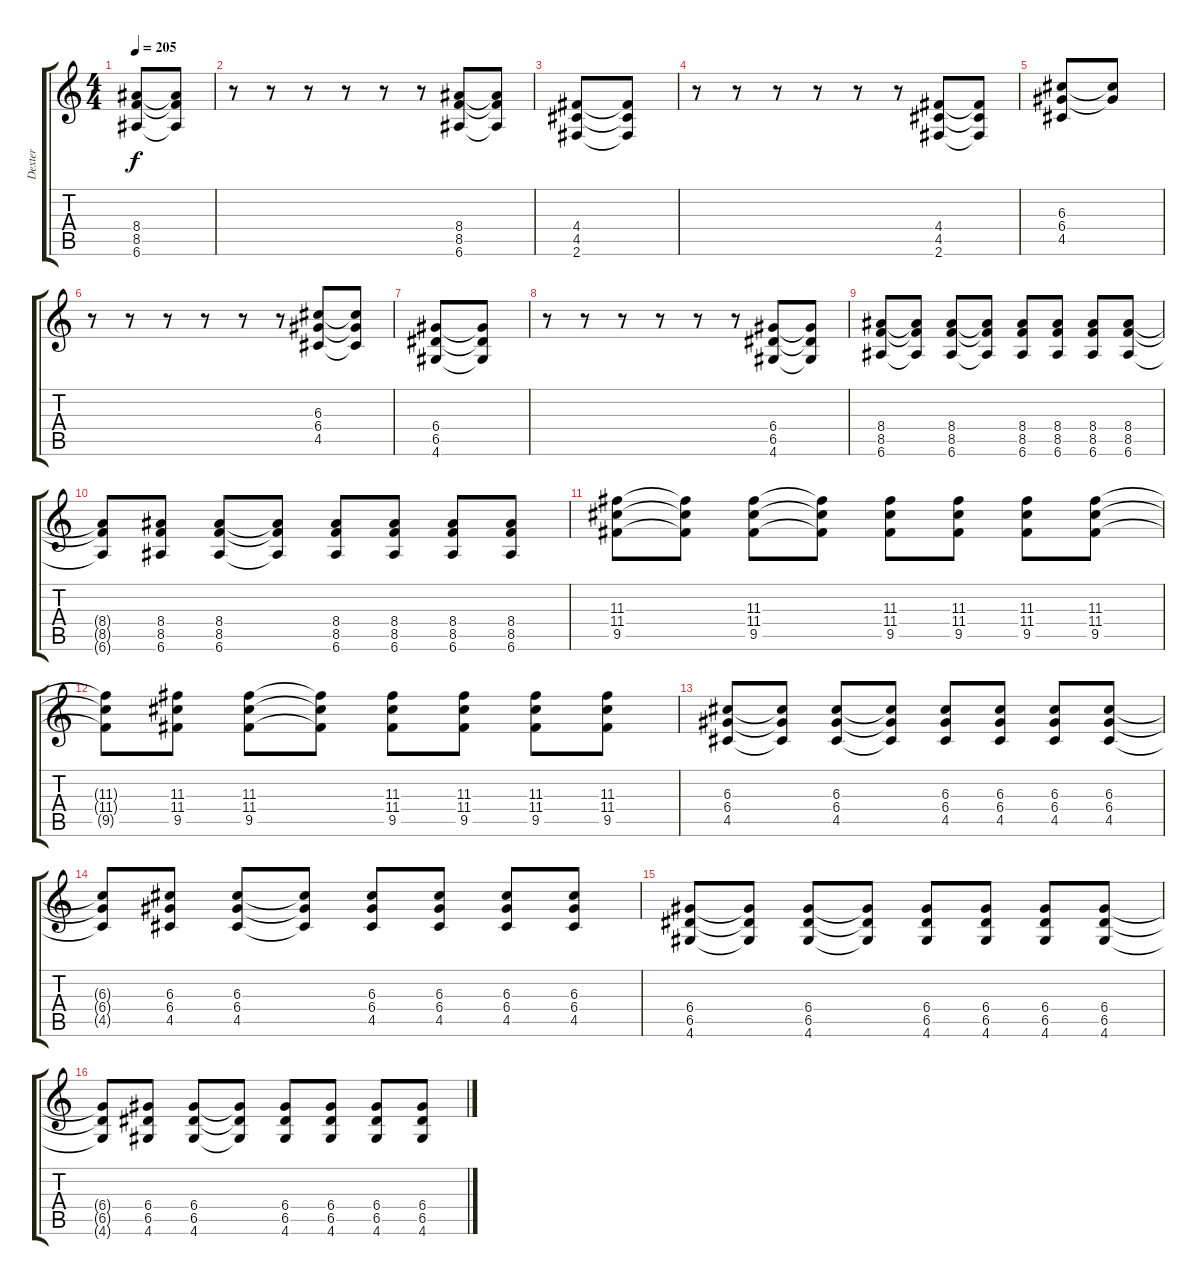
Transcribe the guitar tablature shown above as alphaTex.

\track ("Dexter" "Dexter") {instrument distortionguitar}
\staff {score tabs}
\tuning (E4 B3 G3 D3 A2 E2) {hide}
\ts (4 4)
\tempo 205
\clef g2
\ks c
(8.4 8.5 6.6).8{dy f} (8.4{t} 8.5{t} 6.6{t}).8 |
r.8 r.8 r.8 r.8 r.8 r.8 (8.4 8.5 6.6).8 (8.4{t} 8.5{t} 6.6{t}).8 |
(4.4 4.5 2.6).8 (4.4{t} 4.5{t} 2.6{t}).8 |
r.8 r.8 r.8 r.8 r.8 r.8 (4.4 4.5 2.6).8 (4.4{t} 4.5{t} 2.6{t}).8 |
(6.3 6.4 4.5).8 (6.3{t} 6.4{t}).8 |
r.8 r.8 r.8 r.8 r.8 r.8 (6.3 6.4 4.5).8 (6.3{t} 6.4{t} 4.5{t}).8 |
(6.4 6.5 4.6).8 (6.4{t} 6.5{t} 4.6{t}).8 |
r.8 r.8 r.8 r.8 r.8 r.8 (6.4 6.5 4.6).8 (6.4{t} 6.5{t} 4.6{t}).8 |
(8.4 8.5 6.6).8{volume 16} (8.4{t} 8.5{t} 6.6{t}).8 (8.4 8.5 6.6).8 (8.4{t} 8.5{t} 6.6{t}).8 (8.4 8.5 6.6).8 (8.4 8.5 6.6).8 (8.4 8.5 6.6).8 (8.4 8.5 6.6).8 |
(8.4{t} 8.5{t} 6.6{t}).8 (8.4 8.5 6.6).8 (8.4 8.5 6.6).8 (8.4{t} 8.5{t} 6.6{t}).8 (8.4 8.5 6.6).8 (8.4 8.5 6.6).8 (8.4 8.5 6.6).8 (8.4 8.5 6.6).8 |
(11.3 11.4 9.5).8 (11.3{t} 11.4{t} 9.5{t}).8 (11.3 11.4 9.5).8 (11.3{t} 11.4{t} 9.5{t}).8 (11.3 11.4 9.5).8 (11.3 11.4 9.5).8 (11.3 11.4 9.5).8 (11.3 11.4 9.5).8 |
(11.3{t} 11.4{t} 9.5{t}).8 (11.3 11.4 9.5).8 (11.3 11.4 9.5).8 (11.3{t} 11.4{t} 9.5{t}).8 (11.3 11.4 9.5).8 (11.3 11.4 9.5).8 (11.3 11.4 9.5).8 (11.3 11.4 9.5).8 |
(6.3 6.4 4.5).8 (6.3{t} 6.4{t} 4.5{t}).8 (6.3 6.4 4.5).8 (6.3{t} 6.4{t} 4.5{t}).8 (6.3 6.4 4.5).8 (6.3 6.4 4.5).8 (6.3 6.4 4.5).8 (6.3 6.4 4.5).8 |
(6.3{t} 6.4{t} 4.5{t}).8 (6.3 6.4 4.5).8 (6.3 6.4 4.5).8 (6.3{t} 6.4{t} 4.5{t}).8 (6.3 6.4 4.5).8 (6.3 6.4 4.5).8 (6.3 6.4 4.5).8 (6.3 6.4 4.5).8 |
(6.4 6.5 4.6).8 (6.4{t} 6.5{t} 4.6{t}).8 (6.4 6.5 4.6).8 (6.4{t} 6.5{t} 4.6{t}).8 (6.4 6.5 4.6).8 (6.4 6.5 4.6).8 (6.4 6.5 4.6).8 (6.4 6.5 4.6).8 |
(6.4{t} 6.5{t} 4.6{t}).8 (6.4 6.5 4.6).8 (6.4 6.5 4.6).8 (6.4{t} 6.5{t} 4.6{t}).8 (6.4 6.5 4.6).8 (6.4 6.5 4.6).8 (6.4 6.5 4.6).8 (6.4 6.5 4.6).8
